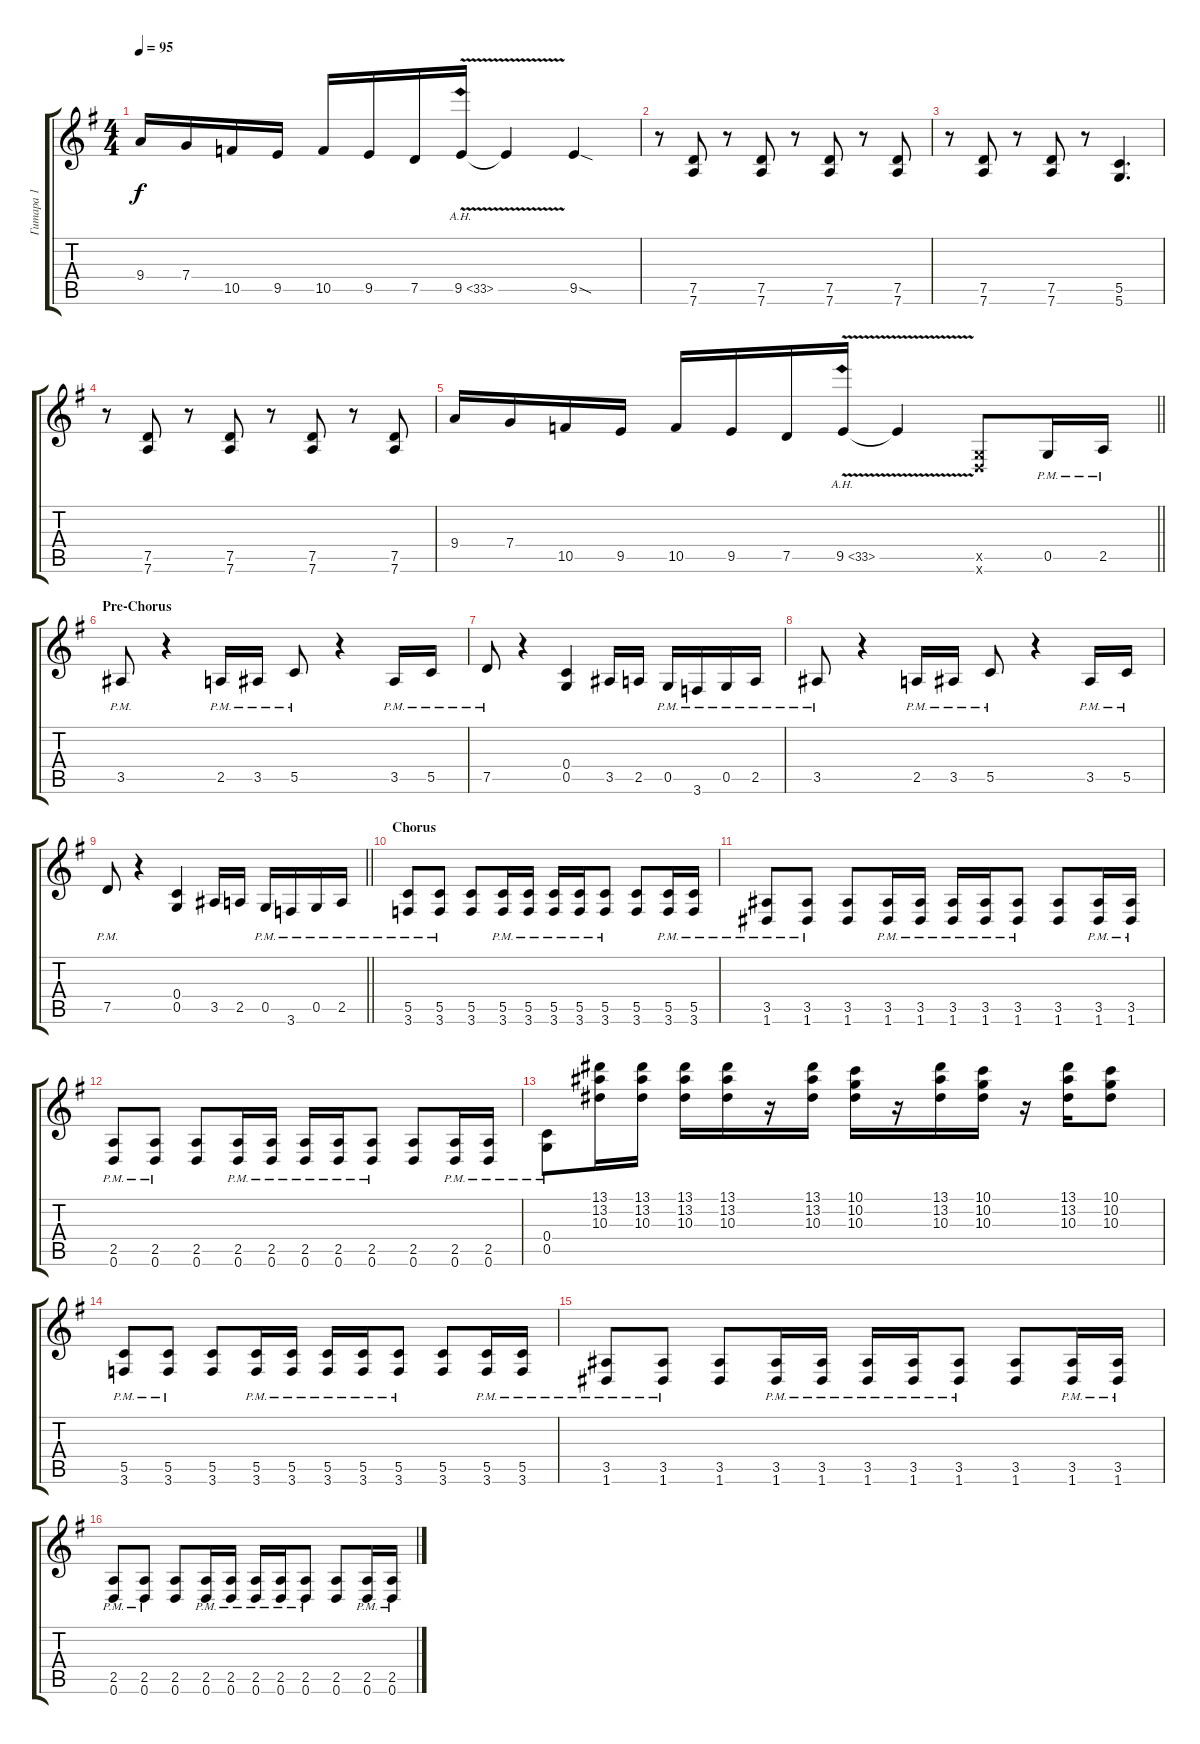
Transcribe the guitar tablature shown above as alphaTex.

\track ("Гитара 1" "Гитара 1") {instrument distortionguitar}
\staff {score tabs}
\tuning (D4 A3 F3 C3 G2 D2) {hide}
\ts (4 4)
\tempo 95
\clef g2
\ks eminor
9.4.16{dy f} 7.4.16 10.5.16 9.5.16 10.5.16 9.5.16 7.5.16 9.5{ah 24 v}.16 9.5{t}.4 9.5{sod}.4 |
r.8 (7.5 7.6).8 r.8 (7.5 7.6).8 r.8 (7.5 7.6).8 r.8 (7.5 7.6).8 |
r.8 (7.5 7.6).8 r.8 (7.5 7.6).8 r.8 (5.5 5.6).4{d} |
r.8 (7.5 7.6).8 r.8 (7.5 7.6).8 r.8 (7.5 7.6).8 r.8 (7.5 7.6).8 |
\barLineRight lightlight
9.4.16 7.4.16 10.5.16 9.5.16 10.5.16 9.5.16 7.5.16 9.5{ah 24 v}.16 9.5{t}.4 (0.5{x} 0.6{x}).8 0.5{pm}.16 2.5{pm}.16 |
\section ("" "Pre-Chorus")
3.5{pm}.8 r.4 2.5{pm}.16 3.5{pm}.16 5.5{pm}.8 r.4 3.5{pm}.16 5.5{pm}.16 |
7.5{pm}.8 r.4 (0.4 0.5).4 3.5.16 2.5.16 0.5{pm}.16 3.6{pm}.16 0.5{pm}.16 2.5{pm}.16 |
3.5{pm}.8 r.4 2.5{pm}.16 3.5{pm}.16 5.5{pm}.8 r.4 3.5{pm}.16 5.5{pm}.16 |
\barLineRight lightlight
7.5{pm}.8 r.4 (0.4 0.5).4 3.5.16 2.5.16 0.5{pm}.16 3.6{pm}.16 0.5{pm}.16 2.5{pm}.16 |
\section ("" "Chorus")
(5.5{pm} 3.6{pm}).8 (5.5{pm} 3.6{pm}).8 (5.5 3.6).8 (5.5{pm} 3.6{pm}).16 (5.5{pm} 3.6{pm}).16 (5.5{pm} 3.6{pm}).16 (5.5{pm} 3.6{pm}).16 (5.5{pm} 3.6{pm}).8 (5.5 3.6).8 (5.5{pm} 3.6{pm}).16 (5.5{pm} 3.6{pm}).16 |
(3.5{pm} 1.6{pm}).8 (3.5{pm} 1.6{pm}).8 (3.5 1.6).8 (3.5{pm} 1.6{pm}).16 (3.5{pm} 1.6{pm}).16 (3.5{pm} 1.6{pm}).16 (3.5{pm} 1.6{pm}).16 (3.5{pm} 1.6{pm}).8 (3.5 1.6).8 (3.5{pm} 1.6{pm}).16 (3.5{pm} 1.6{pm}).16 |
(2.5{pm} 0.6{pm}).8 (2.5{pm} 0.6{pm}).8 (2.5 0.6).8 (2.5{pm} 0.6{pm}).16 (2.5{pm} 0.6{pm}).16 (2.5{pm} 0.6{pm}).16 (2.5{pm} 0.6{pm}).16 (2.5{pm} 0.6{pm}).8 (2.5 0.6).8 (2.5{pm} 0.6{pm}).16 (2.5{pm} 0.6{pm}).16 |
(0.4{pm} 0.5{pm}).8 (13.1 13.2 10.3).16 (13.1 13.2 10.3).16 (13.1 13.2 10.3).16 (13.1 13.2 10.3).16 r.16 (13.1 13.2 10.3).16 (10.1 10.2 10.3).16 r.16 (13.1 13.2 10.3).16 (10.1 10.2 10.3).16 r.16 (13.1 13.2 10.3).16 (10.1 10.2 10.3).8 |
(5.5{pm} 3.6{pm}).8 (5.5{pm} 3.6{pm}).8 (5.5 3.6).8 (5.5{pm} 3.6{pm}).16 (5.5{pm} 3.6{pm}).16 (5.5{pm} 3.6{pm}).16 (5.5{pm} 3.6{pm}).16 (5.5{pm} 3.6{pm}).8 (5.5 3.6).8 (5.5{pm} 3.6{pm}).16 (5.5{pm} 3.6{pm}).16 |
(3.5{pm} 1.6{pm}).8 (3.5{pm} 1.6{pm}).8 (3.5 1.6).8 (3.5{pm} 1.6{pm}).16 (3.5{pm} 1.6{pm}).16 (3.5{pm} 1.6{pm}).16 (3.5{pm} 1.6{pm}).16 (3.5{pm} 1.6{pm}).8 (3.5 1.6).8 (3.5{pm} 1.6{pm}).16 (3.5{pm} 1.6{pm}).16 |
(2.5{pm} 0.6{pm}).8 (2.5{pm} 0.6{pm}).8 (2.5 0.6).8 (2.5{pm} 0.6{pm}).16 (2.5{pm} 0.6{pm}).16 (2.5{pm} 0.6{pm}).16 (2.5{pm} 0.6{pm}).16 (2.5{pm} 0.6{pm}).8 (2.5 0.6).8 (2.5{pm} 0.6{pm}).16 (2.5{pm} 0.6{pm}).16
